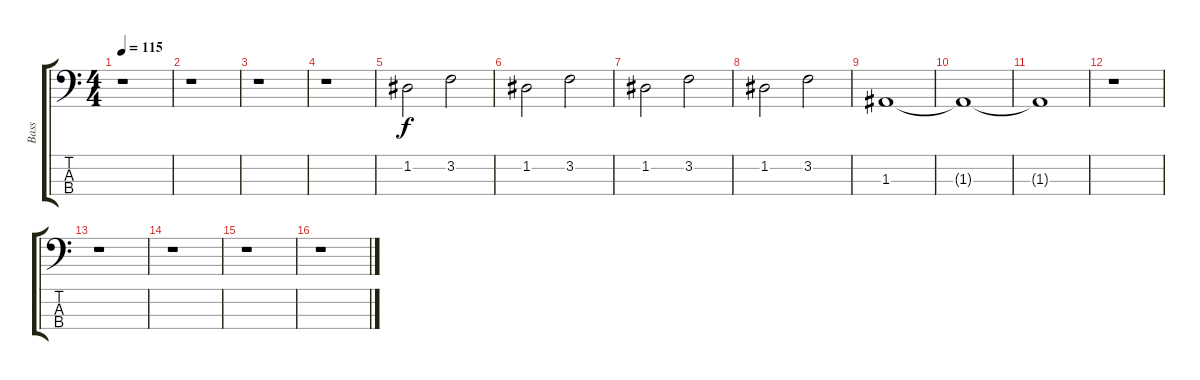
\track ("Bass" "Bass") {instrument electricbassfinger}
\staff {score tabs}
\tuning (G2 D2 A1 E1) {hide}
\ts (4 4)
\tempo 115
\clef f4
\ks c
r.1{dy f} |
r.1 |
r.1 |
r.1 |
1.2.2 3.2.2 |
1.2.2 3.2.2 |
1.2.2 3.2.2 |
1.2.2 3.2.2 |
1.3.1 |
1.3{t}.1 |
1.3{t}.1 |
r.1 |
r.1 |
r.1 |
r.1 |
r.1
